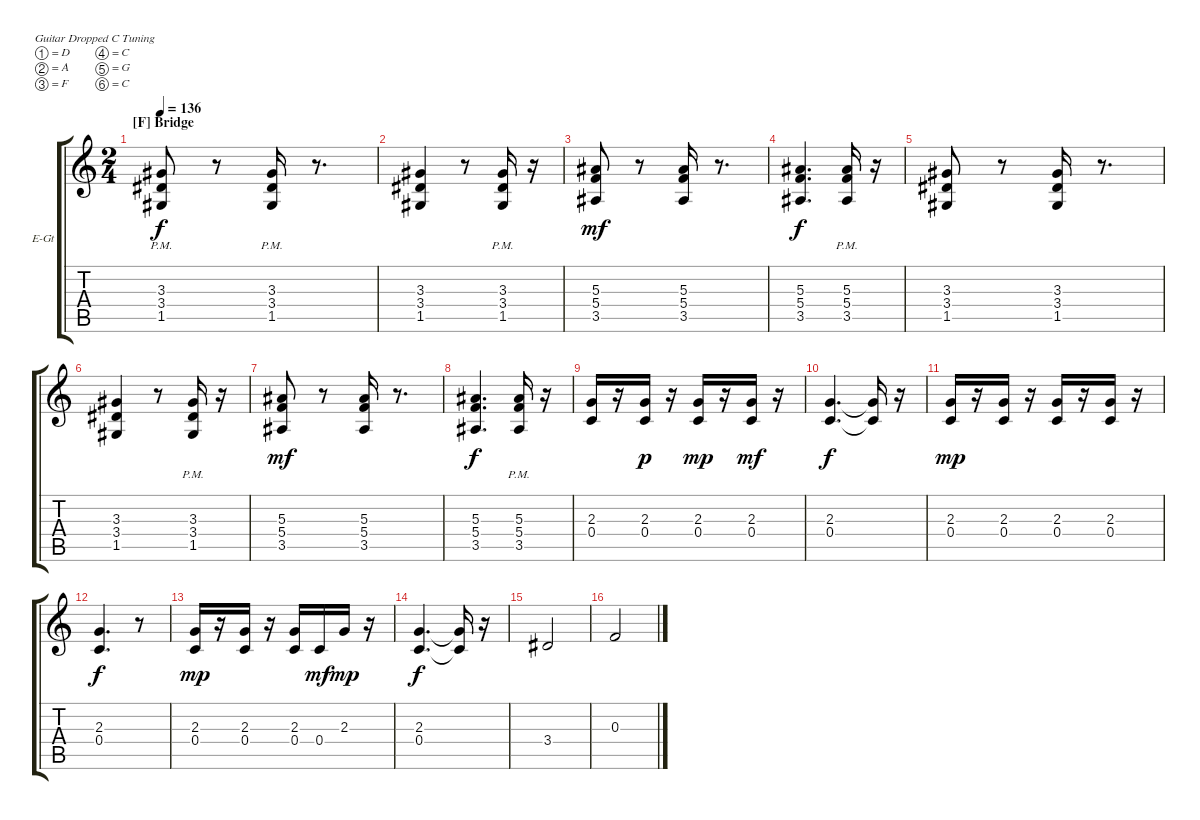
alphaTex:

\bracketExtendMode groupsimilarinstruments
\firstSystemTrackNameOrientation horizontal
\otherSystemsTrackNameOrientation horizontal
\track ("guitar prinicpal (original)" "E-Gt") {instrument distortionguitar}
\staff {score tabs}
\tuning (D4 A3 F3 C3 G2 C2)
\ts (2 4)
\section ("F" "Bridge")
\tempo 136
\clef g2
\scale
0.5
\ks c
(3.3{pm} 3.4{pm} 1.5{pm}).8{dy f} r.8 (3.3{pm} 3.4{pm} 1.5{pm}).16 r.8{d} |
\scale
0.5 (3.3 3.4 1.5).4 r.8 (3.3{pm} 3.4{pm} 1.5{pm}).16 r.16 |
\scale
0.5 (5.3 5.4 3.5).8{dy mf} r.8 (5.3 5.4 3.5).16 r.8{d} |
\scale
0.5 (5.3 5.4 3.5).4{d dy f} (5.3{pm} 5.4{pm} 3.5{pm}).16 r.16 |
\scale
0.5 (3.3 3.4 1.5).8 r.8 (3.3 3.4 1.5).16 r.8{d} |
\scale
0.5 (3.3 3.4 1.5).4 r.8 (3.3{pm} 3.4{pm} 1.5{pm}).16 r.16 |
\scale
0.5 (5.3 5.4 3.5).8{dy mf} r.8 (5.3 5.4 3.5).16 r.8{d} |
\scale
0.5 (5.3 5.4 3.5).4{d dy f} (5.3{pm} 5.4{pm} 3.5{pm}).16 r.16 |
\scale
0.5 (2.3 0.4).16 r.16 (2.3 0.4).16{dy p} r.16 (2.3 0.4).16{dy mp} r.16 (2.3 0.4).16{dy mf} r.16 |
\scale
0.5 (2.3 0.4).4{d dy f} (2.3{t} 0.4{t}).16 r.16 |
\scale
0.5 (2.3 0.4).16{dy mp} r.16 (2.3 0.4).16 r.16 (2.3 0.4).16 r.16 (2.3 0.4).16 r.16 |
\scale
0.5 (2.3 0.4).4{d dy f} r.8 |
\scale
0.5 (2.3 0.4).16{dy mp} r.16 (2.3 0.4).16 r.16 (2.3 0.4).16 0.4.16{dy mf} 2.3.16{dy mp} r.16 |
\scale
0.5 (2.3 0.4).4{d dy f} (2.3{t} 0.4{t}).16 r.16 |
\scale
0.5 3.4.2 |
\scale
0.5 0.3.2
